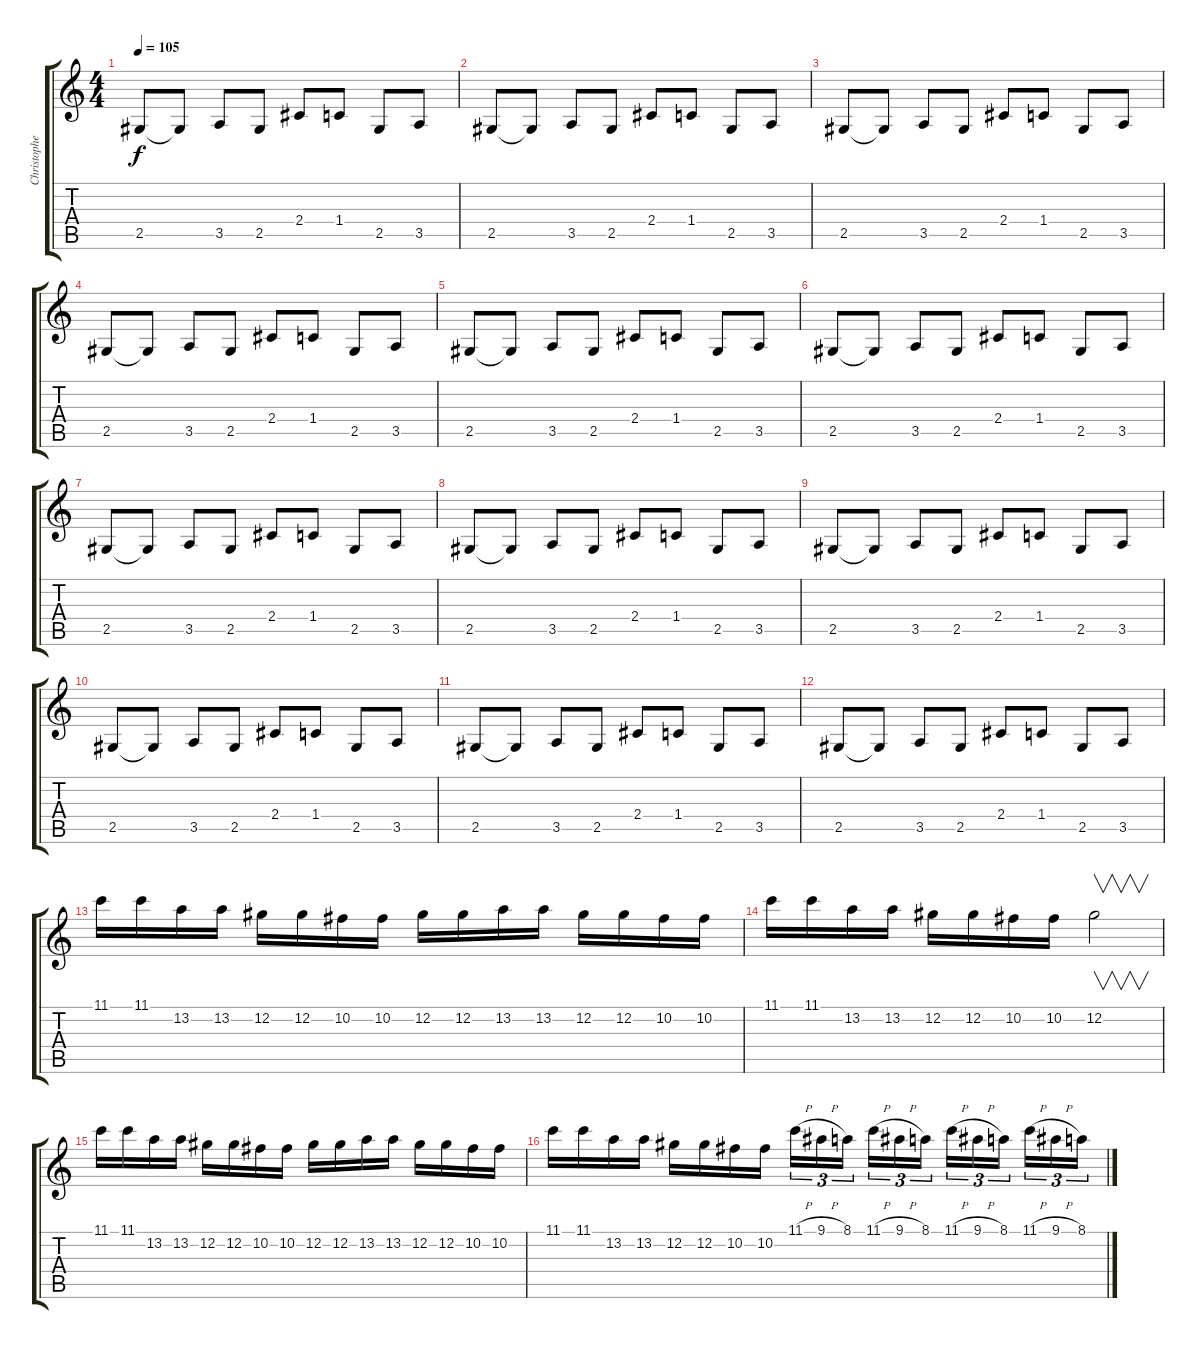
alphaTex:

\track ("Christopher Johnsson (Guitar)" "Christophe") {instrument distortionguitar}
\staff {score tabs}
\tuning (Db4 Ab3 E3 B2 Gb2 Db2) {hide}
\ts (4 4)
\tempo 105
\clef g2
\ks c
2.5.8{dy f instrument distortionguitar} 2.5{t}.8 3.5.8 2.5.8 2.4.8 1.4.8 2.5.8 3.5.8 |
2.5.8 2.5{t}.8 3.5.8 2.5.8 2.4.8 1.4.8 2.5.8 3.5.8 |
2.5.8 2.5{t}.8 3.5.8 2.5.8 2.4.8 1.4.8 2.5.8 3.5.8 |
2.5.8 2.5{t}.8 3.5.8 2.5.8 2.4.8 1.4.8 2.5.8 3.5.8 |
2.5.8 2.5{t}.8 3.5.8 2.5.8 2.4.8 1.4.8 2.5.8 3.5.8 |
2.5.8 2.5{t}.8 3.5.8 2.5.8 2.4.8 1.4.8 2.5.8 3.5.8 |
2.5.8 2.5{t}.8 3.5.8 2.5.8 2.4.8 1.4.8 2.5.8 3.5.8 |
2.5.8 2.5{t}.8 3.5.8 2.5.8 2.4.8 1.4.8 2.5.8 3.5.8 |
2.5.8 2.5{t}.8 3.5.8 2.5.8 2.4.8 1.4.8 2.5.8 3.5.8 |
2.5.8 2.5{t}.8 3.5.8 2.5.8 2.4.8 1.4.8 2.5.8 3.5.8 |
2.5.8 2.5{t}.8 3.5.8 2.5.8 2.4.8 1.4.8 2.5.8 3.5.8 |
2.5.8 2.5{t}.8 3.5.8 2.5.8 2.4.8 1.4.8 2.5.8 3.5.8 |
11.1.16{instrument overdrivenguitar} 11.1.16 13.2.16 13.2.16 12.2.16 12.2.16 10.2.16 10.2.16 12.2.16 12.2.16 13.2.16 13.2.16 12.2.16 12.2.16 10.2.16 10.2.16 |
11.1.16 11.1.16 13.2.16 13.2.16 12.2.16 12.2.16 10.2.16 10.2.16 12.2.2{v} |
11.1.16 11.1.16 13.2.16 13.2.16 12.2.16 12.2.16 10.2.16 10.2.16 12.2.16 12.2.16 13.2.16 13.2.16 12.2.16 12.2.16 10.2.16 10.2.16 |
11.1.16 11.1.16 13.2.16 13.2.16 12.2.16 12.2.16 10.2.16 10.2.16 11.1{h}.16{tu (3 2)} 9.1{h}.16{tu (3 2)} 8.1.16{tu (3 2)} 11.1{h}.16{tu (3 2)} 9.1{h}.16{tu (3 2)} 8.1.16{tu (3 2)} 11.1{h}.16{tu (3 2)} 9.1{h}.16{tu (3 2)} 8.1.16{tu (3 2)} 11.1{h}.16{tu (3 2)} 9.1{h}.16{tu (3 2)} 8.1.16{tu (3 2)}
